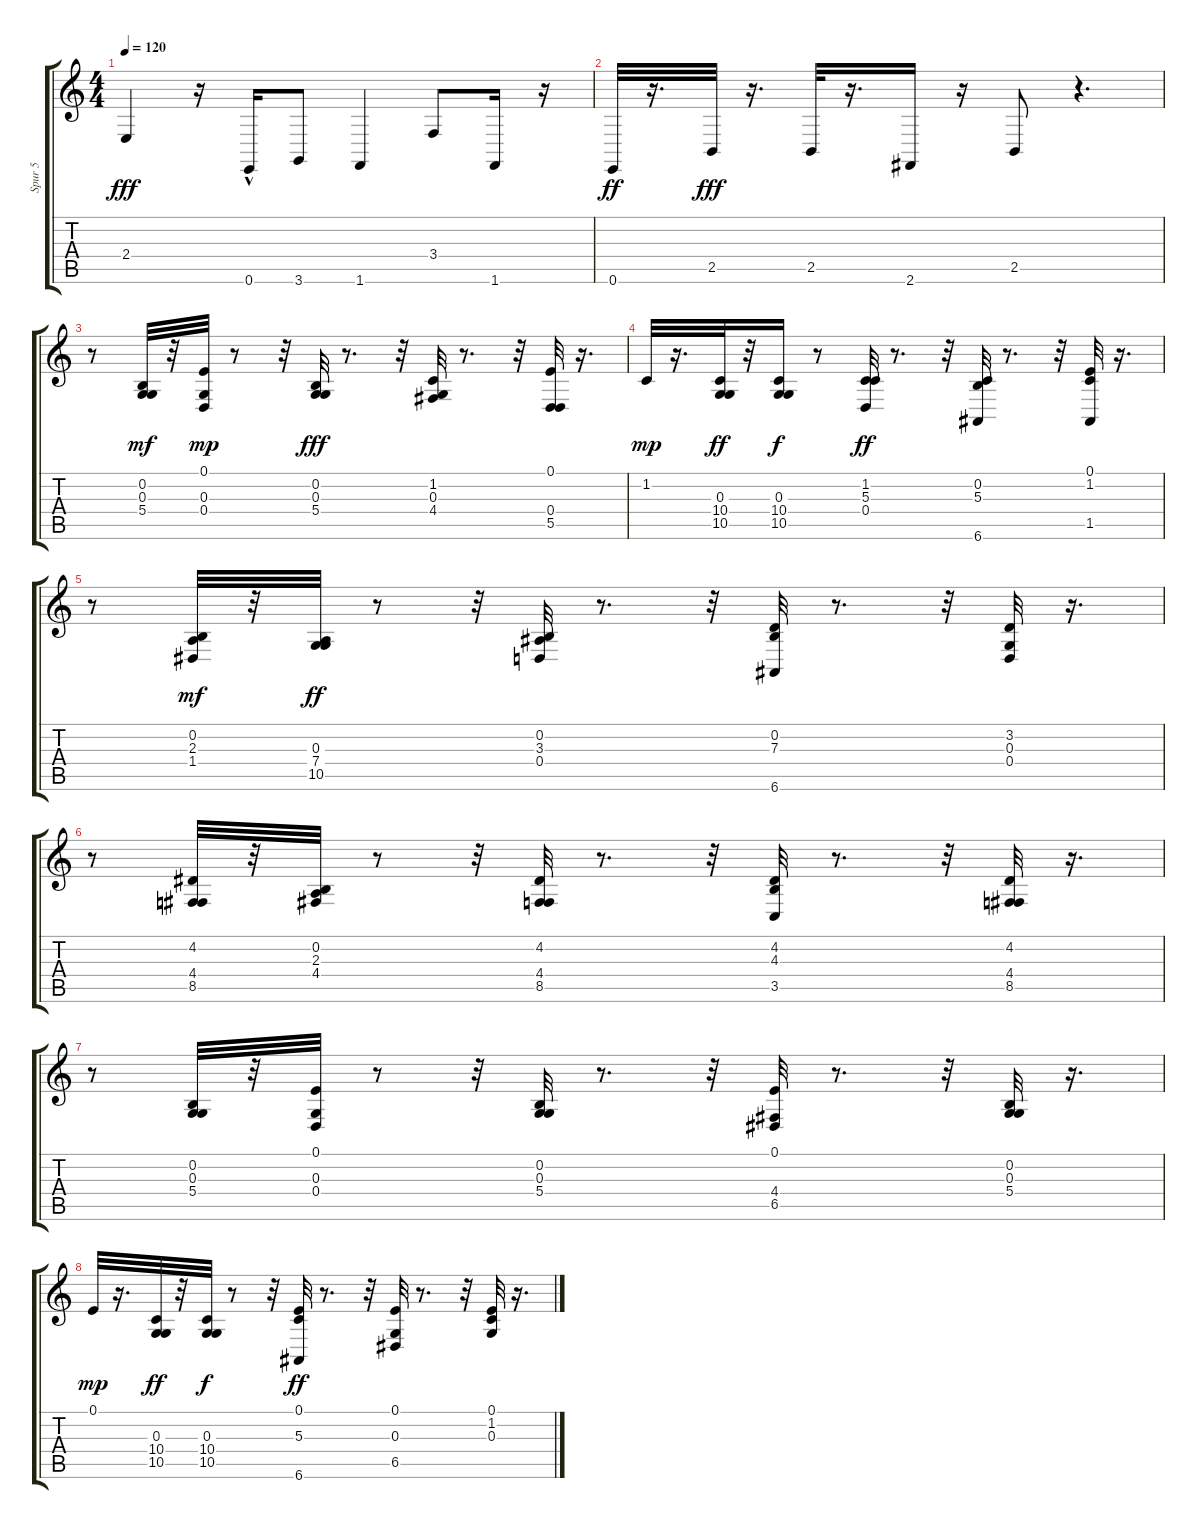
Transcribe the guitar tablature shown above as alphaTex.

\track ("Spur 5" "Spur 5") {instrument electricgrandpiano}
\staff {score tabs}
\tuning (E4 B3 G3 D3 A2 E2) {hide}
\ts (4 4)
\tempo 120
\clef g2
\ks c
2.4.4{dy fff} r.16 0.6{hac}.16 3.6.8 1.6.4 3.4.8 1.6.16 r.16 |
0.6.32{dy ff} r.16{d} 2.5.32{dy fff} r.16{d} 2.5.32 r.16{d} 2.6.16 r.16 2.5.8 r.4{d} |
r.8 (0.2 0.3 5.4).32{dy mf volume 12 instrument electricgrandpiano} r.32 (0.1 0.3 0.4).32{dy mp} r.8 r.32 (0.2 0.3 5.4).32{dy fff} r.8{d} r.32 (1.2 0.3 4.4).32 r.8{d} r.32 (0.1 0.4 5.5).32 r.16{d} |
1.2.32{dy mp} r.16{d} (0.3 10.4 10.5).32{dy ff} r.32 (0.3 10.4 10.5).16{dy f} r.8 (1.2 5.3 0.4).32{dy ff} r.8{d} r.32 (0.2 5.3 6.6).32 r.8{d} r.32 (0.1 1.2 1.5).32 r.16{d} |
r.8 (0.2 2.3 1.4).32{dy mf} r.32 (0.3 7.4 10.5).32{dy ff} r.8 r.32 (0.2 3.3 0.4).32 r.8{d} r.32 (0.2 7.3 6.6).32 r.8{d} r.32 (3.2 0.3 0.4).32 r.16{d} |
r.8 (4.2 4.4 8.5).32 r.32 (0.2 2.3 4.4).32 r.8 r.32 (4.2 4.4 8.5).32 r.8{d} r.32 (4.2 4.3 3.5).32 r.8{d} r.32 (4.2 4.4 8.5).32 r.16{d} |
r.8 (0.2 0.3 5.4).32 r.32 (0.1 0.3 0.4).32 r.8 r.32 (0.2 0.3 5.4).32 r.8{d} r.32 (0.1 4.4 6.5).32 r.8{d} r.32 (0.2 0.3 5.4).32 r.16{d} |
0.1.32{dy mp} r.16{d} (0.3 10.4 10.5).32{dy ff} r.32 (0.3 10.4 10.5).32{dy f} r.8 r.32 (0.1 5.3 6.6).32{dy ff} r.8{d} r.32 (0.1 0.3 6.5).32 r.8{d} r.32 (0.1 1.2 0.3).32 r.16{d}
